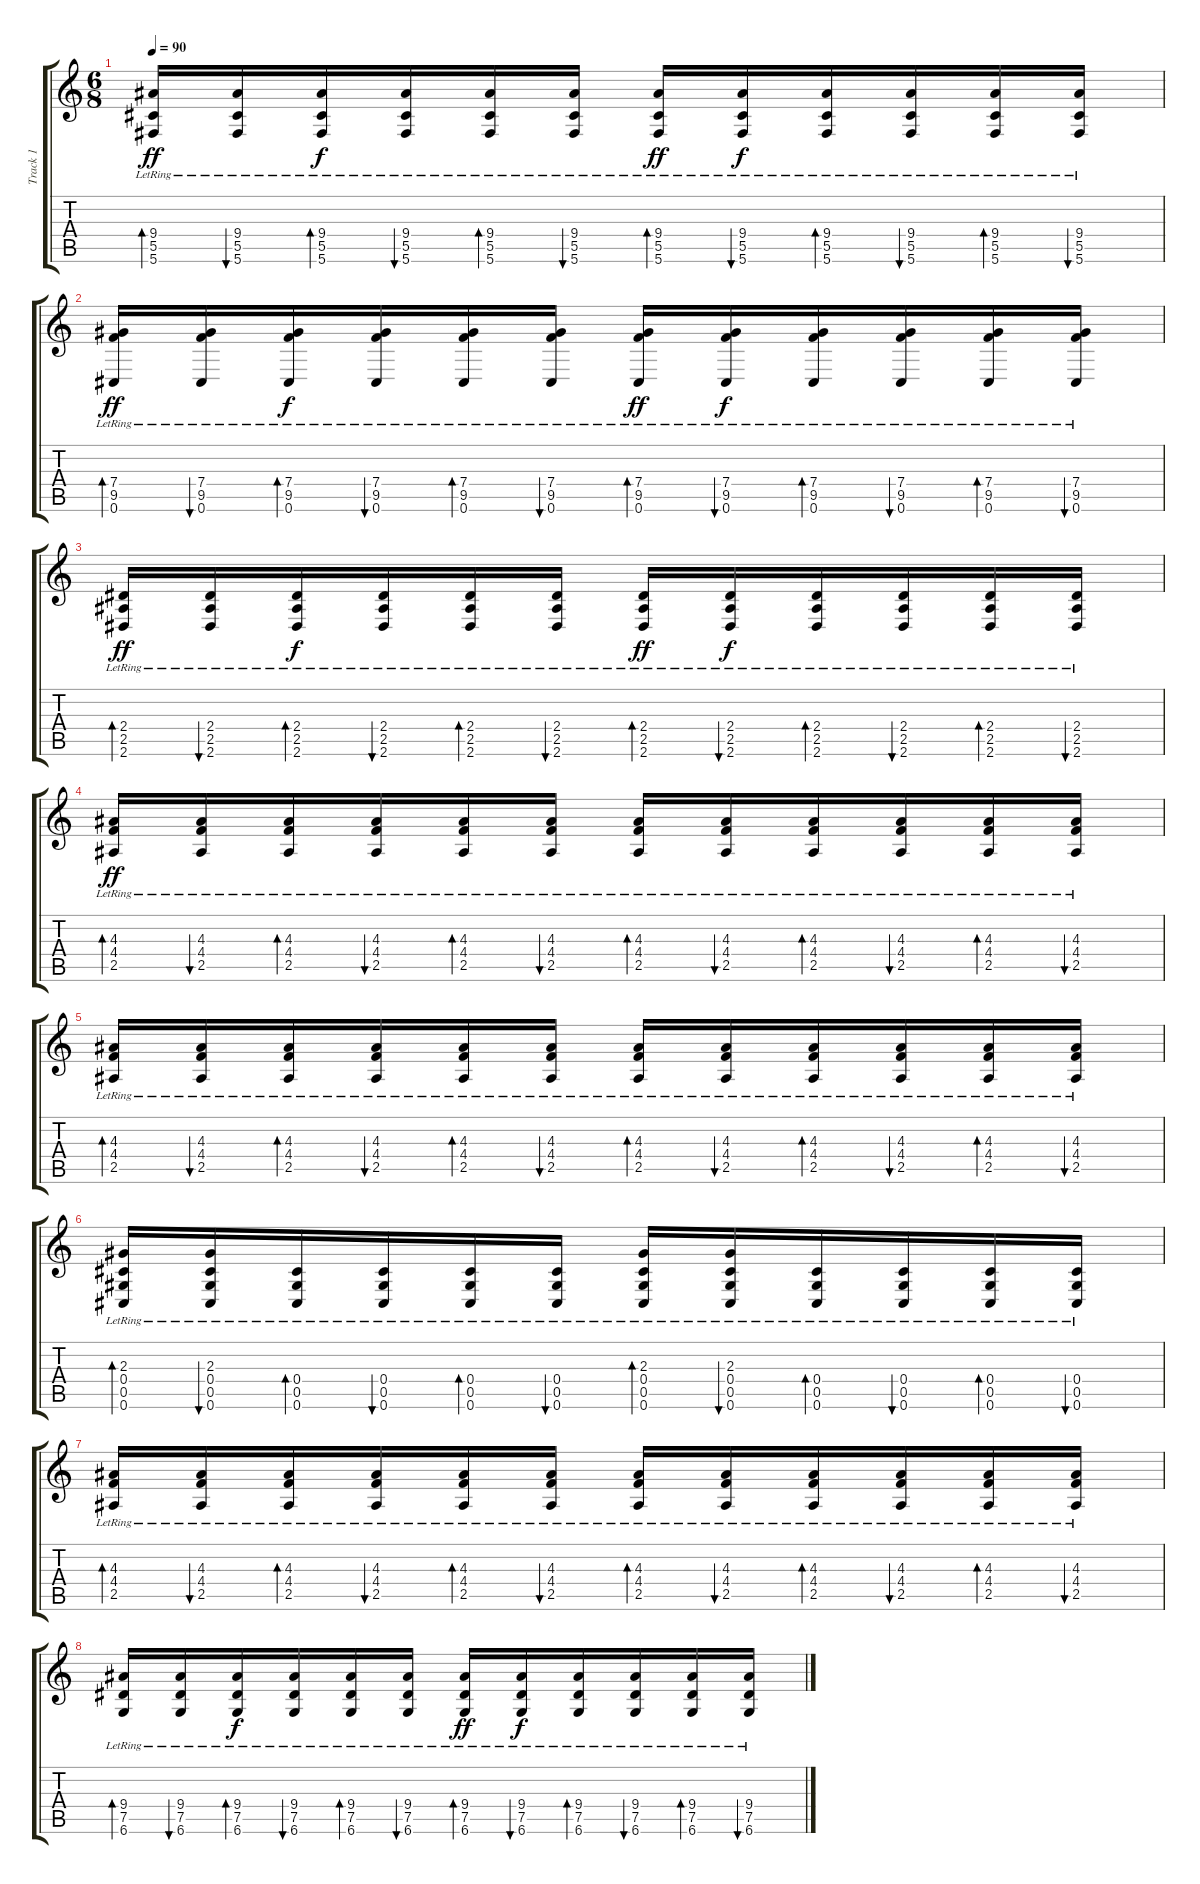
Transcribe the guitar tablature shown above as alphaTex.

\track ("Track 1" "Track 1") {instrument acousticguitarsteel}
\staff {score tabs}
\tuning (Eb4 Bb3 Gb3 Db3 Ab2 Db2) {hide}
\ts (6 8)
\tempo 90
\clef g2
\ks c
(9.4{lr} 5.5{lr} 5.6{lr}).16{bd 120 dy ff} (9.4{lr} 5.5{lr} 5.6{lr}).16{bu 60} (9.4 5.5{lr} 5.6{lr}).16{bd 60 dy f} (9.4 5.5{lr} 5.6{lr}).16{bu 60} (9.4 5.5{lr} 5.6{lr}).16{bd 60} (9.4 5.5{lr} 5.6{lr}).16{bu 60} (9.4{lr} 5.5{lr} 5.6{lr}).16{bd 60 dy ff} (9.4{lr} 5.5{lr} 5.6{lr}).16{bu 60 dy f} (9.4 5.5{lr} 5.6{lr}).16{bd 60} (9.4 5.5{lr} 5.6{lr}).16{bu 60} (9.4 5.5{lr} 5.6{lr}).16{bd 60} (9.4 5.5{lr} 5.6{lr}).16{bu 60} |
(7.4{lr} 9.5{lr} 0.6{lr}).16{bd 120 dy ff} (7.4{lr} 9.5{lr} 0.6{lr}).16{bu 60} (7.4 9.5{lr} 0.6{lr}).16{bd 60 dy f} (7.4 9.5{lr} 0.6{lr}).16{bu 60} (7.4 9.5{lr} 0.6{lr}).16{bd 60} (7.4 9.5{lr} 0.6{lr}).16{bu 60} (7.4{lr} 9.5{lr} 0.6{lr}).16{bd 60 dy ff} (7.4{lr} 9.5{lr} 0.6{lr}).16{bu 60 dy f} (7.4 9.5{lr} 0.6{lr}).16{bd 60} (7.4 9.5{lr} 0.6{lr}).16{bu 60} (7.4 9.5{lr} 0.6{lr}).16{bd 60} (7.4 9.5{lr} 0.6{lr}).16{bu 60} |
(2.4{lr} 2.5{lr} 2.6{lr}).16{bd 120 dy ff} (2.4{lr} 2.5{lr} 2.6{lr}).16{bu 60} (2.4 2.5{lr} 2.6{lr}).16{bd 60 dy f} (2.4 2.5{lr} 2.6{lr}).16{bu 60} (2.4 2.5{lr} 2.6{lr}).16{bd 60} (2.4 2.5{lr} 2.6{lr}).16{bu 60} (2.4{lr} 2.5{lr} 2.6{lr}).16{bd 60 dy ff} (2.4{lr} 2.5{lr} 2.6{lr}).16{bu 60 dy f} (2.4 2.5{lr} 2.6{lr}).16{bd 60} (2.4 2.5{lr} 2.6{lr}).16{bu 60} (2.4 2.5{lr} 2.6{lr}).16{bd 60} (2.4 2.5{lr} 2.6).16{bu 60} |
(4.3{lr} 4.4{lr} 2.5{lr}).16{bd 120 dy ff} (4.3{lr} 4.4{lr} 2.5{lr}).16{bu 60} (4.3 4.4{lr} 2.5{lr}).16{bd 60} (4.3 4.4{lr} 2.5{lr}).16{bu 60} (4.3 4.4{lr} 2.5{lr}).16{bd 60} (4.3 4.4{lr} 2.5{lr}).16{bu 60} (4.3{lr} 4.4{lr} 2.5{lr}).16{bd 60} (4.3{lr} 4.4{lr} 2.5{lr}).16{bu 60} (4.3 4.4{lr} 2.5{lr}).16{bd 60} (4.3 4.4{lr} 2.5{lr}).16{bu 60} (4.3 4.4{lr} 2.5{lr}).16{bd 60} (4.3 4.4{lr} 2.5{lr}).16{bu 60} |
(4.3{lr} 4.4{lr} 2.5{lr}).16{bd 120} (4.3{lr} 4.4{lr} 2.5{lr}).16{bu 60} (4.3 4.4{lr} 2.5{lr}).16{bd 60} (4.3 4.4{lr} 2.5{lr}).16{bu 60} (4.3 4.4{lr} 2.5{lr}).16{bd 60} (4.3 4.4{lr} 2.5{lr}).16{bu 60} (4.3{lr} 4.4{lr} 2.5{lr}).16{bd 60} (4.3{lr} 4.4{lr} 2.5{lr}).16{bu 60} (4.3 4.4{lr} 2.5{lr}).16{bd 60} (4.3 4.4{lr} 2.5{lr}).16{bu 60} (4.3 4.4{lr} 2.5{lr}).16{bd 60} (4.3 4.4{lr} 2.5{lr}).16{bu 60} |
(2.3{lr} 0.4{lr} 0.5{lr} 0.6{lr}).16{bd 30} (2.3{lr} 0.4{lr} 0.5{lr} 0.6{lr}).16{bu 60} (0.4{lr} 0.5{lr} 0.6{lr}).16{bd 60} (0.4{lr} 0.5{lr} 0.6{lr}).16{bu 60} (0.4{lr} 0.5{lr} 0.6{lr}).16{bd 60} (0.4{lr} 0.5{lr} 0.6{lr}).16{bu 60} (2.3{lr} 0.4{lr} 0.5{lr} 0.6{lr}).16{bd 30} (2.3{lr} 0.4{lr} 0.5{lr} 0.6{lr}).16{bu 60} (0.4{lr} 0.5{lr} 0.6{lr}).16{bd 60} (0.4{lr} 0.5{lr} 0.6{lr}).16{bu 60} (0.4{lr} 0.5{lr} 0.6{lr}).16{bd 60} (0.4{lr} 0.5{lr} 0.6).16{bu 60} |
(4.3{lr} 4.4{lr} 2.5{lr}).16{bd 120} (4.3{lr} 4.4{lr} 2.5{lr}).16{bu 60} (4.3 4.4{lr} 2.5{lr}).16{bd 60} (4.3 4.4{lr} 2.5{lr}).16{bu 60} (4.3 4.4{lr} 2.5{lr}).16{bd 60} (4.3 4.4{lr} 2.5{lr}).16{bu 60} (4.3{lr} 4.4{lr} 2.5{lr}).16{bd 60} (4.3{lr} 4.4{lr} 2.5{lr}).16{bu 60} (4.3 4.4{lr} 2.5{lr}).16{bd 60} (4.3 4.4{lr} 2.5{lr}).16{bu 60} (4.3 4.4{lr} 2.5{lr}).16{bd 60} (4.3 4.4{lr} 2.5{lr}).16{bu 60} |
(9.4{lr} 7.5{lr} 6.6{lr}).16{bd 120} (9.4{lr} 7.5{lr} 6.6{lr}).16{bu 60} (9.4 7.5{lr} 6.6{lr}).16{bd 60 dy f} (9.4 7.5{lr} 6.6{lr}).16{bu 60} (9.4 7.5{lr} 6.6{lr}).16{bd 60} (9.4 7.5{lr} 6.6{lr}).16{bu 60} (9.4{lr} 7.5{lr} 6.6{lr}).16{bd 60 dy ff} (9.4{lr} 7.5{lr} 6.6{lr}).16{bu 60 dy f} (9.4 7.5{lr} 6.6{lr}).16{bd 60} (9.4 7.5{lr} 6.6{lr}).16{bu 60} (9.4 7.5{lr} 6.6{lr}).16{bd 60} (9.4 7.5{lr} 6.6{lr}).16{bu 60}
